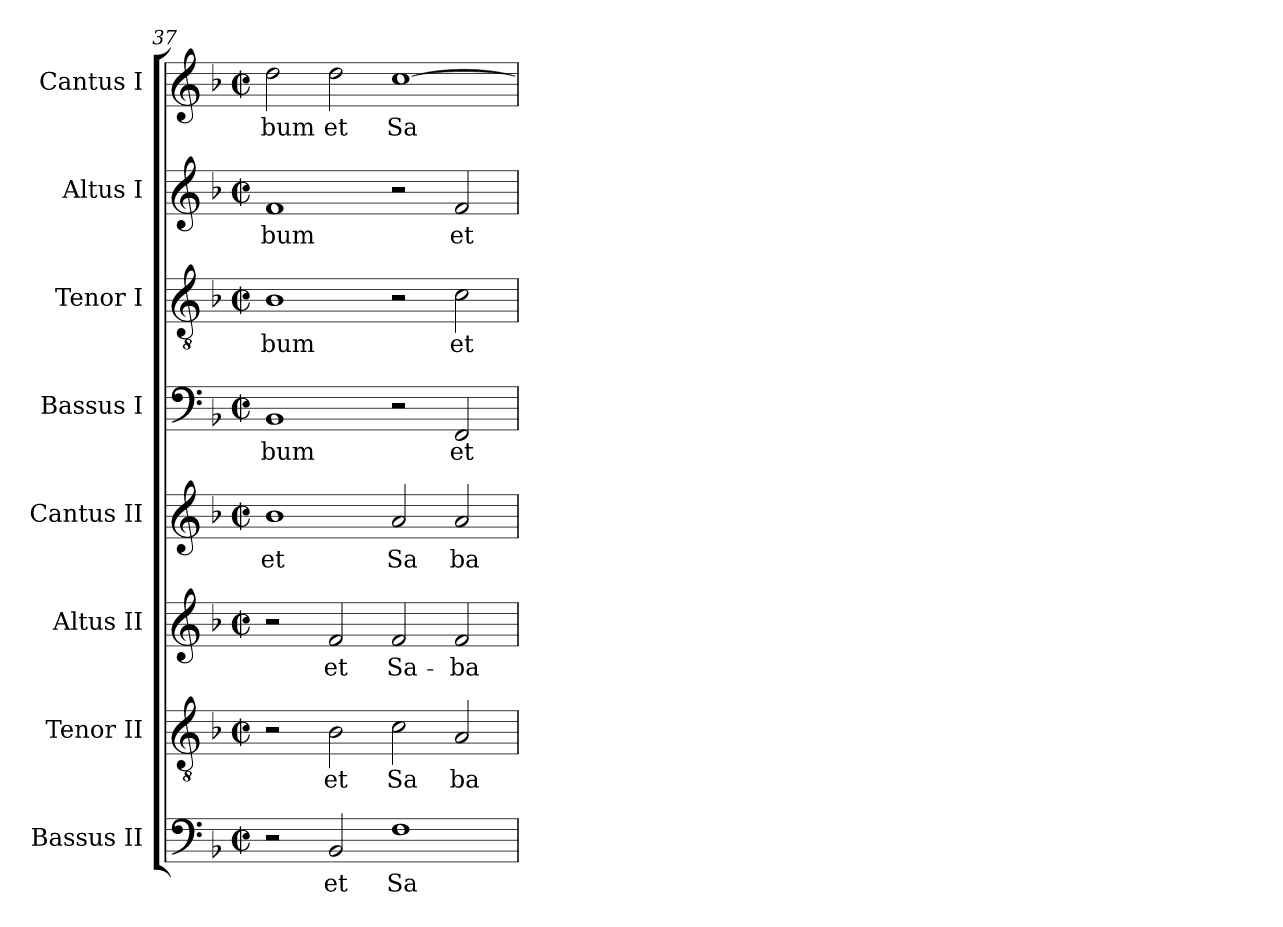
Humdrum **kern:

**kern	**text	**kern	**text	**kern	**text	**kern	**text	**kern	**text	**kern	**text	**kern	**text	**kern	**text
*part8	*part8	*part7	*part7	*part6	*part6	*part5	*part5	*part4	*part4	*part3	*part3	*part2	*part2	*part1	*part1
*staff8	*staff8	*staff7	*staff7	*staff6	*staff6	*staff5	*staff5	*staff4	*staff4	*staff3	*staff3	*staff2	*staff2	*staff1	*staff1
*I"Bassus II	*	*I"Tenor II	*	*I"Altus II	*	*I"Cantus II	*	*I"Bassus I	*	*I"Tenor I	*	*I"Altus I	*	*I"Cantus I	*
*clefF4	*	*clefGv2	*	*clefG2	*	*clefG2	*	*clefF4	*	*clefGv2	*	*clefG2	*	*clefG2	*
*k[b-]	*	*k[b-]	*	*k[b-]	*	*k[b-]	*	*k[b-]	*	*k[b-]	*	*k[b-]	*	*k[b-]	*
*F:	*	*F:	*	*F:	*	*F:	*	*F:	*	*F:	*	*F:	*	*F:	*
*M2/2	*	*M2/2	*	*M2/2	*	*M2/2	*	*M2/2	*	*M2/2	*	*M2/2	*	*M2/2	*
*met(c|)	*	*met(c|)	*	*met(c|)	*	*met(c|)	*	*met(c|)	*	*met(c|)	*	*met(c|)	*	*met(c|)	*
=37	=37	=37	=37	=37	=37	=37	=37	=37	=37	=37	=37	=37	=37	=37	=37
!	!	!	!	!	!	!	!LO:LY:b:cj	!	!LO:LY:b:cj	!	!LO:LY:b:cj	!	!LO:LY:b:cj	!	!LO:LY:b:cj
2r	.	2r	.	2r	.	1b-	et	1BB-	bum	1B-	bum	1f	bum	2dd\	bum
!	!LO:LY:b:cj	!	!LO:LY:b:cj	!	!LO:LY:b:cj	!	!	!	!	!	!	!	!	!	!LO:LY:b:cj
2BB-/	et	2B-\	et	2f/	et	.	.	.	.	.	.	.	.	2dd\	et
!	!LO:LY:b:cj	!	!LO:LY:b:cj	!	!LO:LY:b:cj	!	!LO:LY:b:cj	!	!	!	!	!	!	!	!LO:LY:b:cj
1F	Sa-	2c\	Sa	2f/	Sa-	2a/	Sa	2r	.	2r	.	2r	.	[>1cc	Sa
!	!	!	!LO:LY:b:cj	!	!LO:LY:b:cj	!	!LO:LY:b:cj	!	!LO:LY:b:cj	!	!LO:LY:b:cj	!	!LO:LY:b:cj	!	!
.	.	2A/	ba	2f/	-ba	2a/	ba	2FF/	et	2c\	et	2f/	et	.	.
=	=	=	=	=	=	=	=	=	=	=	=	=	=	=	=
*-	*-	*-	*-	*-	*-	*-	*-	*-	*-	*-	*-	*-	*-	*-	*-
